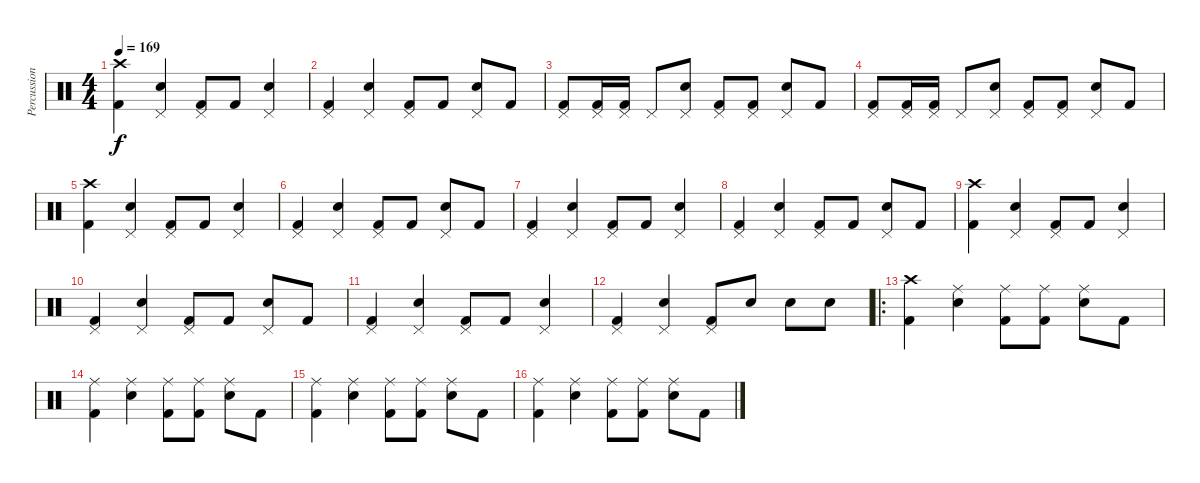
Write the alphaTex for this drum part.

\track ("Percussion" "Percussion") {instrument percussion}
\staff {score}
\articulation defaults
\ts (4 4)
\tempo 169
\clef neutral
\ks c
("Crash high (hit)" "Kick (hit) 2").4{dy f} ("Pedal Hi-Hat (hit)" "Snare (hit) 2").4 ("Pedal Hi-Hat (hit)" "Kick (hit) 2").8 "Kick (hit) 2".8 ("Pedal Hi-Hat (hit)" "Snare (hit) 2").4 |
("Pedal Hi-Hat (hit)" "Kick (hit) 2").4 ("Pedal Hi-Hat (hit)" "Snare (hit) 2").4 ("Pedal Hi-Hat (hit)" "Kick (hit) 2").8 "Kick (hit) 2".8 ("Pedal Hi-Hat (hit)" "Snare (hit) 2").8 "Kick (hit) 2".8 |
("Pedal Hi-Hat (hit)" "Kick (hit) 2").8 ("Pedal Hi-Hat (hit)" "Kick (hit) 2").16 ("Pedal Hi-Hat (hit)" "Kick (hit) 2").16 "Pedal Hi-Hat (hit)".8 ("Pedal Hi-Hat (hit)" "Snare (hit) 2").8 ("Pedal Hi-Hat (hit)" "Kick (hit) 2").8 ("Pedal Hi-Hat (hit)" "Kick (hit) 2").8 ("Pedal Hi-Hat (hit)" "Snare (hit) 2").8 "Kick (hit) 2".8 |
("Pedal Hi-Hat (hit)" "Kick (hit) 2").8 ("Pedal Hi-Hat (hit)" "Kick (hit) 2").16 ("Pedal Hi-Hat (hit)" "Kick (hit) 2").16 "Pedal Hi-Hat (hit)".8 ("Pedal Hi-Hat (hit)" "Snare (hit) 2").8 ("Pedal Hi-Hat (hit)" "Kick (hit) 2").8 ("Pedal Hi-Hat (hit)" "Kick (hit) 2").8 ("Pedal Hi-Hat (hit)" "Snare (hit) 2").8 "Kick (hit) 2".8 |
("Crash high (hit)" "Kick (hit) 2").4 ("Pedal Hi-Hat (hit)" "Snare (hit) 2").4 ("Pedal Hi-Hat (hit)" "Kick (hit) 2").8 "Kick (hit) 2".8 ("Pedal Hi-Hat (hit)" "Snare (hit) 2").4 |
("Pedal Hi-Hat (hit)" "Kick (hit) 2").4 ("Pedal Hi-Hat (hit)" "Snare (hit) 2").4 ("Pedal Hi-Hat (hit)" "Kick (hit) 2").8 "Kick (hit) 2".8 ("Pedal Hi-Hat (hit)" "Snare (hit) 2").8 "Kick (hit) 2".8 |
("Pedal Hi-Hat (hit)" "Kick (hit) 2").4 ("Pedal Hi-Hat (hit)" "Snare (hit) 2").4 ("Pedal Hi-Hat (hit)" "Kick (hit) 2").8 "Kick (hit) 2".8 ("Pedal Hi-Hat (hit)" "Snare (hit) 2").4 |
("Pedal Hi-Hat (hit)" "Kick (hit) 2").4 ("Pedal Hi-Hat (hit)" "Snare (hit) 2").4 ("Pedal Hi-Hat (hit)" "Kick (hit) 2").8 "Kick (hit) 2".8 ("Pedal Hi-Hat (hit)" "Snare (hit) 2").8 "Kick (hit) 2".8 |
("Crash high (hit)" "Kick (hit) 2").4 ("Pedal Hi-Hat (hit)" "Snare (hit) 2").4 ("Pedal Hi-Hat (hit)" "Kick (hit) 2").8 "Kick (hit) 2".8 ("Pedal Hi-Hat (hit)" "Snare (hit) 2").4 |
("Pedal Hi-Hat (hit)" "Kick (hit) 2").4 ("Pedal Hi-Hat (hit)" "Snare (hit) 2").4 ("Pedal Hi-Hat (hit)" "Kick (hit) 2").8 "Kick (hit) 2".8 ("Pedal Hi-Hat (hit)" "Snare (hit) 2").8 "Kick (hit) 2".8 |
("Pedal Hi-Hat (hit)" "Kick (hit) 2").4 ("Pedal Hi-Hat (hit)" "Snare (hit) 2").4 ("Pedal Hi-Hat (hit)" "Kick (hit) 2").8 "Kick (hit) 2".8 ("Pedal Hi-Hat (hit)" "Snare (hit) 2").4 |
("Pedal Hi-Hat (hit)" "Kick (hit) 2").4 ("Pedal Hi-Hat (hit)" "Snare (hit) 2").4 ("Pedal Hi-Hat (hit)" "Kick (hit) 2").8 "Snare (hit) 2".8 "Snare (hit) 2".8 "Snare (hit) 2".8 |
\ro
("Crash high (hit)" "Kick (hit) 2").4 ("Ride (middle)" "Snare (hit) 2").4 ("Ride (middle)" "Kick (hit) 2").8 ("Ride (middle)" "Kick (hit) 2").8 ("Ride (middle)" "Snare (hit) 2").8 "Kick (hit) 2".8 |
("Ride (middle)" "Kick (hit) 2").4 ("Ride (middle)" "Snare (hit) 2").4 ("Ride (middle)" "Kick (hit) 2").8 ("Ride (middle)" "Kick (hit) 2").8 ("Ride (middle)" "Snare (hit) 2").8 "Kick (hit) 2".8 |
("Ride (middle)" "Kick (hit) 2").4 ("Ride (middle)" "Snare (hit) 2").4 ("Ride (middle)" "Kick (hit) 2").8 ("Ride (middle)" "Kick (hit) 2").8 ("Ride (middle)" "Snare (hit) 2").8 "Kick (hit) 2".8 |
("Ride (middle)" "Kick (hit) 2").4 ("Ride (middle)" "Snare (hit) 2").4 ("Ride (middle)" "Kick (hit) 2").8 ("Ride (middle)" "Kick (hit) 2").8 ("Ride (middle)" "Snare (hit) 2").8 "Kick (hit) 2".8
